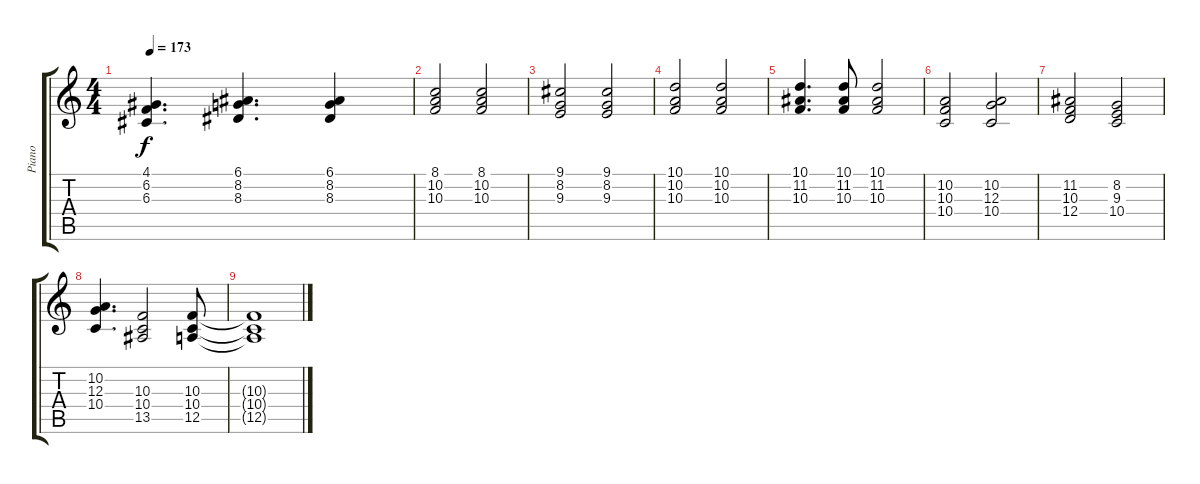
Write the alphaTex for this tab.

\track ("Piano" "Piano") {instrument acousticgrandpiano}
\staff {score tabs}
\tuning (E4 B3 G3 D3 A2 E2) {hide}
\ts (4 4)
\tempo 173
\clef g2
\ks c
(4.1 6.2 6.3).4{d dy f} (6.1 8.2 8.3).4{d} (6.1 8.2 8.3).4 |
(8.1 10.2 10.3).2 (8.1 10.2 10.3).2 |
(9.1 8.2 9.3).2 (9.1 8.2 9.3).2 |
(10.1 10.2 10.3).2 (10.1 10.2 10.3).2 |
(10.1 11.2 10.3).4{d} (10.1 11.2 10.3).8 (10.1 11.2 10.3).2 |
(10.2 10.3 10.4).2 (10.2 12.3 10.4).2 |
(11.2 10.3 12.4).2 (8.2 9.3 10.4).2 |
(10.2 12.3 10.4).4{d} (10.3 10.4 13.5).2 (10.3 10.4 12.5).8 |
(10.3{t} 10.4{t} 12.5{t}).1
